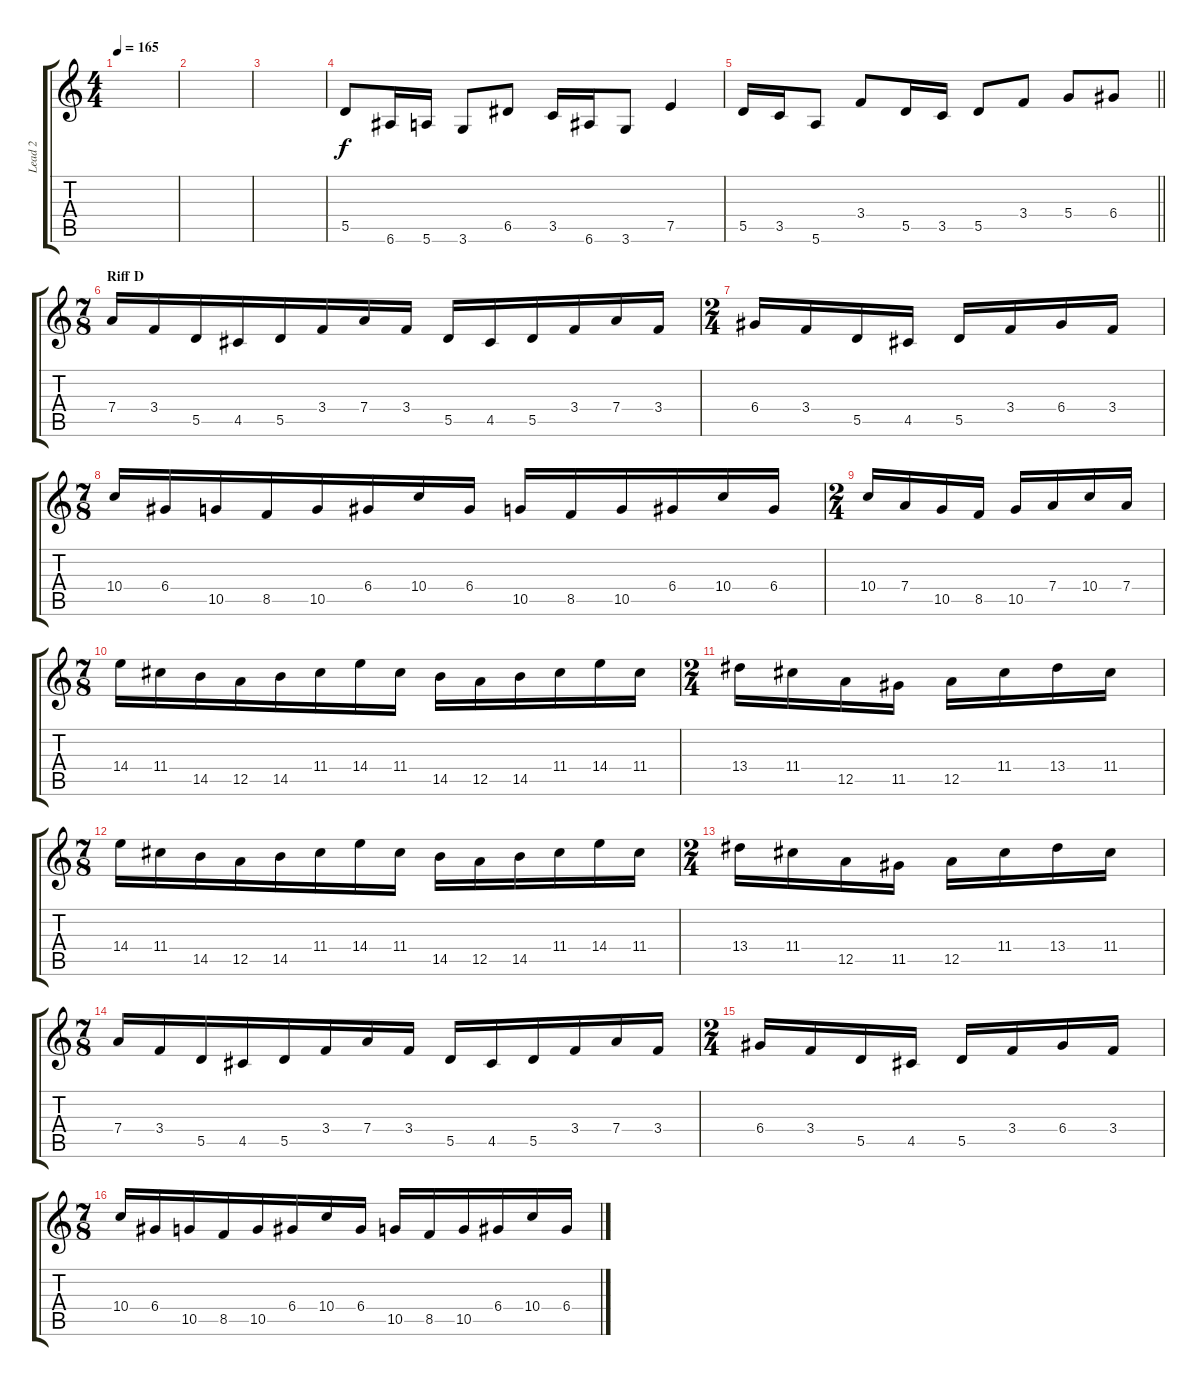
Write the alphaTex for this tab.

\track ("Lead 2" "Lead 2") {instrument distortionguitar}
\staff {score tabs}
\tuning (E4 B3 G3 D3 A2 E2) {hide}
\ts (4 4)
\tempo 165
\clef g2
\ks c
|
|
|
5.5.8 6.6.16 5.6.16 3.6.8 6.5.8 3.5.16 6.6.16 3.6.8 7.5.4 |
\barLineRight lightlight
5.5.16 3.5.16 5.6.8 3.4.8 5.5.16 3.5.16 5.5.8 3.4.8 5.4.8 6.4.8 |
\ts (7 8)
\section ("" "Riff D")
7.4.16 3.4.16 5.5.16 4.5.16 5.5.16 3.4.16 7.4.16 3.4.16 5.5.16 4.5.16 5.5.16 3.4.16 7.4.16 3.4.16 |
\ts (2 4)
6.4.16 3.4.16 5.5.16 4.5.16 5.5.16 3.4.16 6.4.16 3.4.16 |
\ts (7 8)
10.4.16 6.4.16 10.5.16 8.5.16 10.5.16 6.4.16 10.4.16 6.4.16 10.5.16 8.5.16 10.5.16 6.4.16 10.4.16 6.4.16 |
\ts (2 4)
10.4.16 7.4.16 10.5.16 8.5.16 10.5.16 7.4.16 10.4.16 7.4.16 |
\ts (7 8)
14.4.16 11.4.16 14.5.16 12.5.16 14.5.16 11.4.16 14.4.16 11.4.16 14.5.16 12.5.16 14.5.16 11.4.16 14.4.16 11.4.16 |
\ts (2 4)
13.4.16 11.4.16 12.5.16 11.5.16 12.5.16 11.4.16 13.4.16 11.4.16 |
\ts (7 8)
14.4.16 11.4.16 14.5.16 12.5.16 14.5.16 11.4.16 14.4.16 11.4.16 14.5.16 12.5.16 14.5.16 11.4.16 14.4.16 11.4.16 |
\ts (2 4)
13.4.16 11.4.16 12.5.16 11.5.16 12.5.16 11.4.16 13.4.16 11.4.16 |
\ts (7 8)
7.4.16 3.4.16 5.5.16 4.5.16 5.5.16 3.4.16 7.4.16 3.4.16 5.5.16 4.5.16 5.5.16 3.4.16 7.4.16 3.4.16 |
\ts (2 4)
6.4.16 3.4.16 5.5.16 4.5.16 5.5.16 3.4.16 6.4.16 3.4.16 |
\ts (7 8)
10.4.16 6.4.16 10.5.16 8.5.16 10.5.16 6.4.16 10.4.16 6.4.16 10.5.16 8.5.16 10.5.16 6.4.16 10.4.16 6.4.16
